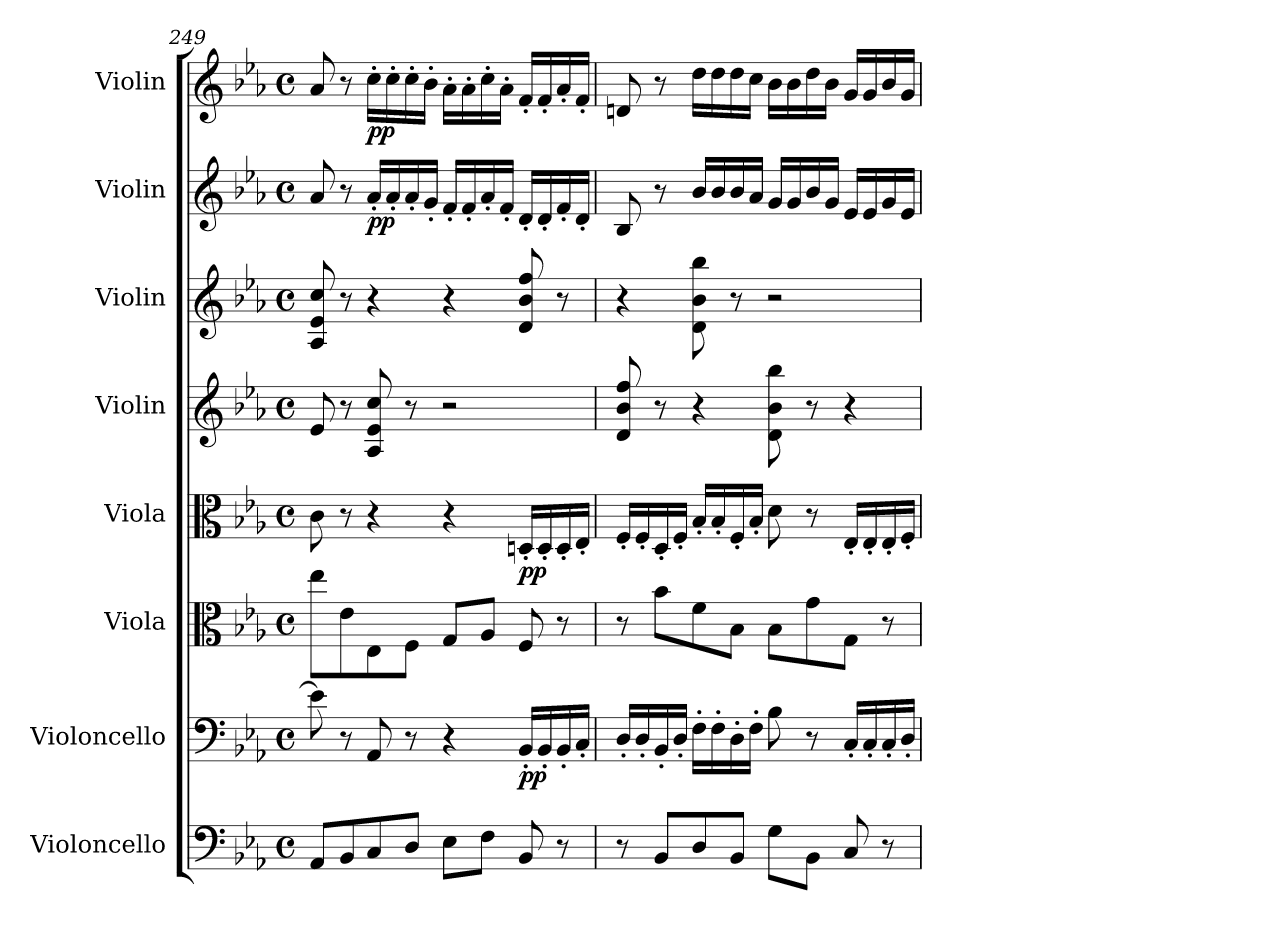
**kern	**kern	**dynam	**kern	**kern	**dynam	**kern	**kern	**kern	**dynam	**kern	**dynam
*part8	*part7	*part7	*part6	*part5	*part5	*part4	*part3	*part2	*part2	*part1	*part1
*staff8	*staff7	*staff7	*staff6	*staff5	*staff5	*staff4	*staff3	*staff2	*staff2	*staff1	*staff1
*I"Violoncello	*I"Violoncello	*	*I"Viola	*I"Viola	*	*I"Violin	*I"Violin	*I"Violin	*	*I"Violin	*
*I'Vc.	*I'Vc.	*	*I'Vla.	*I'Vla.	*	*I'Vln.	*I'Vln.	*I'Vln.	*	*I'Vln.	*
*clefF4	*clefF4	*	*clefC3	*clefC3	*	*clefG2	*clefG2	*clefG2	*	*clefG2	*
*k[b-e-a-]	*k[b-e-a-]	*	*k[b-e-a-]	*k[b-e-a-]	*	*k[b-e-a-]	*k[b-e-a-]	*k[b-e-a-]	*	*k[b-e-a-]	*
*M4/4	*M4/4	*	*M4/4	*M4/4	*	*M4/4	*M4/4	*M4/4	*	*M4/4	*
*met(c)	*met(c)	*	*met(c)	*met(c)	*	*met(c)	*met(c)	*met(c)	*	*met(c)	*
=249	=249	=249	=249	=249	=249	=249	=249	=249	=249	=249	=249
8AA-/L	8e-\]	.	8ee-\L	8c\	.	8e-/	8A-/ 8e-/ 8cc/	8a-/	.	8a-/	.
8BB-/	8r	.	8e-\	8r	.	8r	8r	8r	.	8r	.
!	!	!	!	!	!	!	!	!	!LO:DY:b	!	!LO:DY:b
8C/	8AA-/	.	8E-\	4r	.	8A-/ 8e-/ 8cc/	4r	16a-'/LL	pp	16cc'\LL	pp
.	.	.	.	.	.	.	.	16a-'/	.	16cc'\	.
8D/J	8r	.	8F\J	.	.	8r	.	16a-'/	.	16cc'\	.
.	.	.	.	.	.	.	.	16g'/JJ	.	16b-'\JJ	.
8E-\L	4r	.	8G/L	4r	.	2r	4r	16f'/LL	.	16a-'\LL	.
.	.	.	.	.	.	.	.	16f'/	.	16a-'\	.
8F\J	.	.	8A-/J	.	.	.	.	16a-'/	.	16cc'\	.
.	.	.	.	.	.	.	.	16f'/JJ	.	16a-'\JJ	.
!	!	!LO:DY:b	!	!	!LO:DY:b	!	!	!	!	!	!
8BB-/	16BB-'/LL	pp	8F/	16Dn'/LL	pp	.	8d/ 8b-/ 8ff/	16d'/LL	.	16f'/LL	.
.	16BB-'/	.	.	16D'/	.	.	.	16d'/	.	16f'/	.
8r	16BB-'/	.	8r	16D'/	.	.	8r	16f'/	.	16a-'/	.
.	16C'/JJ	.	.	16E-'/JJ	.	.	.	16d'/JJ	.	16f'/JJ	.
=250	=250	=250	=250	=250	=250	=250	=250	=250	=250	=250	=250
8r	16D'/LL	.	8r	16F'/LL	.	8d/ 8b-/ 8ff/	4r	8B-/	.	8dn/	.
.	16D'/	.	.	16F'/	.	.	.	.	.	.	.
8BB-/L	16BB-'/	.	8b-\L	16D'/	.	8r	.	8r	.	8r	.
.	16D'/JJ	.	.	16F'/JJ	.	.	.	.	.	.	.
8D/	16F'\LL	.	8f\	16B-'/LL	.	4r	8d\ 8b-\ 8bb-\	16b-/LL	.	16dd\LL	.
.	16F'\	.	.	16B-'/	.	.	.	16b-/	.	16dd\	.
8BB-/J	16D'\	.	8B-\J	16F'/	.	.	8r	16b-/	.	16dd\	.
.	16F'\JJ	.	.	16B-'/JJ	.	.	.	16a-/JJ	.	16cc\JJ	.
8G\L	8B-\	.	8B-\L	8d\	.	8d\ 8b-\ 8bb-\	2r	16g/LL	.	16b-\LL	.
.	.	.	.	.	.	.	.	16g/	.	16b-\	.
8BB-\J	8r	.	8g\	8r	.	8r	.	16b-/	.	16dd\	.
.	.	.	.	.	.	.	.	16g/JJ	.	16b-\JJ	.
8C/	16C'/LL	.	8G\J	16E-'/LL	.	4r	.	16e-/LL	.	16g/LL	.
.	16C'/	.	.	16E-'/	.	.	.	16e-/	.	16g/	.
8r	16C'/	.	8r	16E-'/	.	.	.	16g/	.	16b-/	.
.	16D'/JJ	.	.	16F'/JJ	.	.	.	16e-/JJ	.	16g/JJ	.
=	=	=	=	=	=	=	=	=	=	=	=
*-	*-	*-	*-	*-	*-	*-	*-	*-	*-	*-	*-
